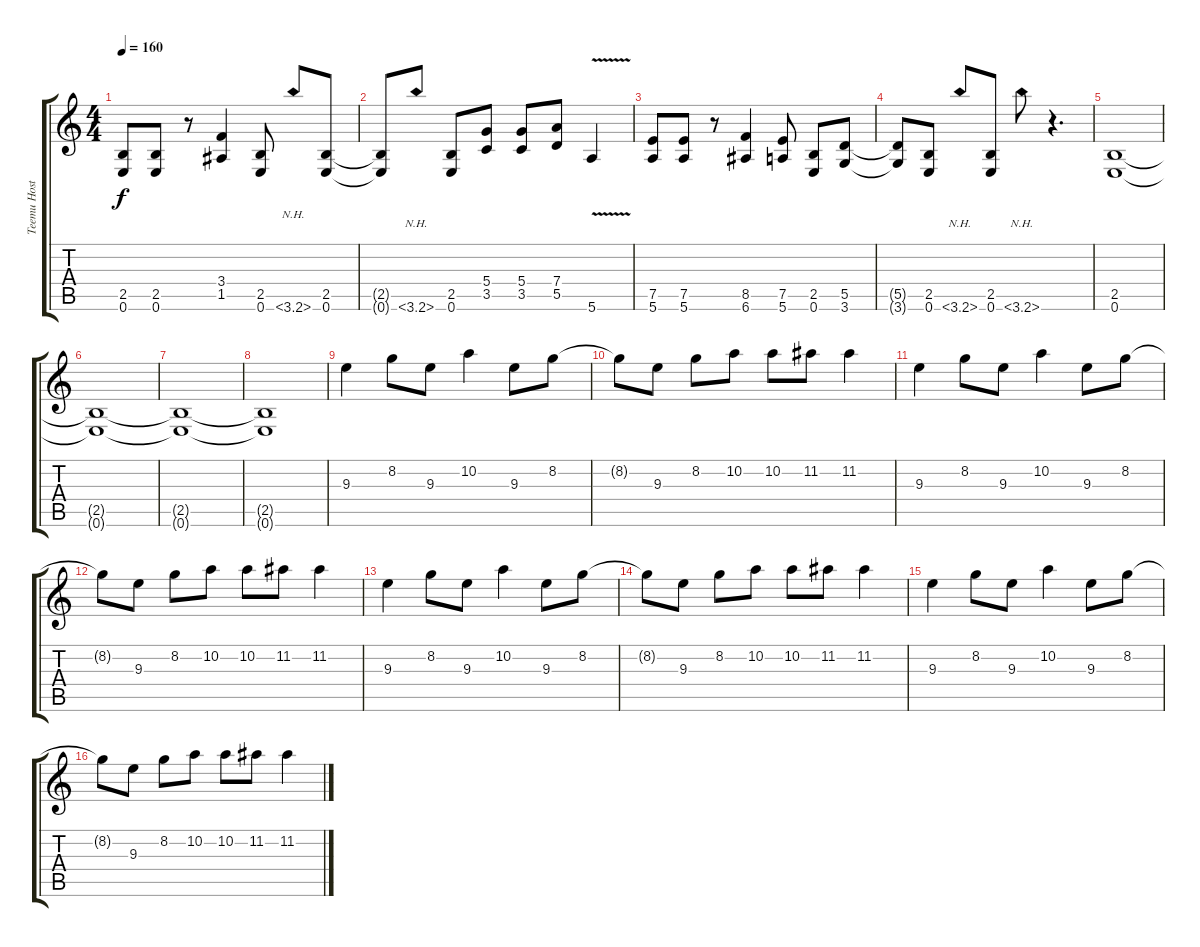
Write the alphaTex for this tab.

\track ("Teemu Hostikka" "Teemu Host") {instrument overdrivenguitar}
\staff {score tabs}
\tuning (E4 B3 G3 D3 A2 E2) {hide}
\ts (4 4)
\tempo 160
\clef g2
\ks c
(2.5 0.6).8{dy f} (2.5 0.6).8 r.8 (3.4 1.5).4 (2.5 0.6).8 3.6{nh}.8 (2.5 0.6).8 |
(2.5{t} 0.6{t}).8 3.6{nh}.8 (2.5 0.6).8 (5.4 3.5).8 (5.4 3.5).8 (7.4 5.5).8 5.6{v}.4 |
(7.5 5.6).8 (7.5 5.6).8 r.8 (8.5 6.6).4 (7.5 5.6).8 (2.5 0.6).8 (5.5 3.6).8 |
(5.5{t} 3.6{t}).8 (2.5 0.6).8 3.6{nh}.8 (2.5 0.6).8 3.6{nh}.8 r.4{d} |
(2.5 0.6).1 |
(2.5{t} 0.6{t}).1 |
(2.5{t} 0.6{t}).1 |
(2.5{t} 0.6{t}).1 |
9.3.4{instrument distortionguitar} 8.2.8 9.3.8 10.2.4 9.3.8 8.2.8 |
8.2{t}.8 9.3.8 8.2.8 10.2.8 10.2.8 11.2.8 11.2.4 |
9.3.4 8.2.8 9.3.8 10.2.4 9.3.8 8.2.8 |
8.2{t}.8 9.3.8 8.2.8 10.2.8 10.2.8 11.2.8 11.2.4 |
9.3.4{instrument distortionguitar} 8.2.8 9.3.8 10.2.4 9.3.8 8.2.8 |
8.2{t}.8 9.3.8 8.2.8 10.2.8 10.2.8 11.2.8 11.2.4 |
9.3.4 8.2.8 9.3.8 10.2.4 9.3.8 8.2.8 |
8.2{t}.8 9.3.8 8.2.8 10.2.8 10.2.8 11.2.8 11.2.4
